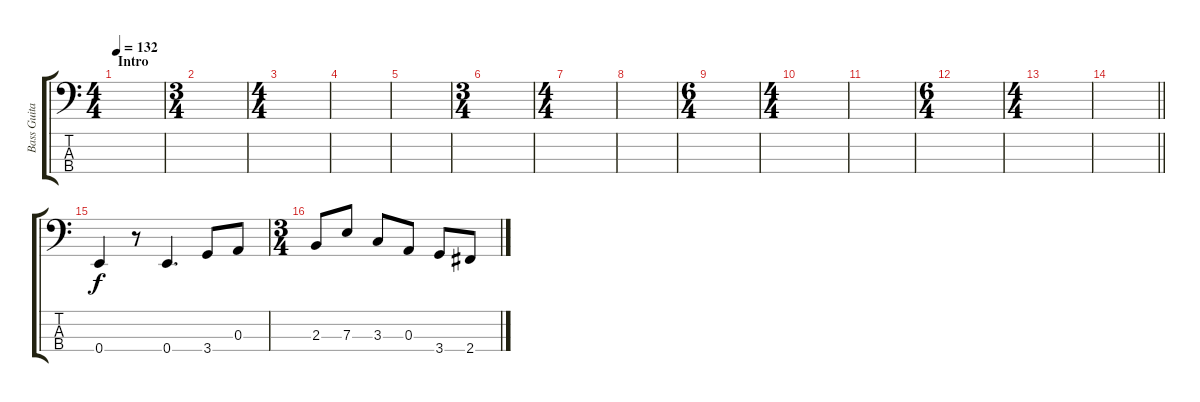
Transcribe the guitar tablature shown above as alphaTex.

\track ("Bass Guitar" "Bass Guita") {instrument electricbassfinger}
\staff {score tabs}
\tuning (G2 D2 A1 E1) {hide}
\ts (4 4)
\section ("" "Intro")
\tempo 132
\clef f4
\ks c
|
\ts (3 4)
|
\ts (4 4)
|
|
|
\ts (3 4)
|
\ts (4 4)
|
|
\ts (6 4)
|
\ts (4 4)
|
|
\ts (6 4)
|
\ts (4 4)
|
\barLineRight lightlight
|
0.4.4 r.8 0.4.4{d} 3.4.8 0.3.8 |
\ts (3 4)
2.3.8 7.3.8 3.3.8 0.3.8 3.4.8 2.4.8
